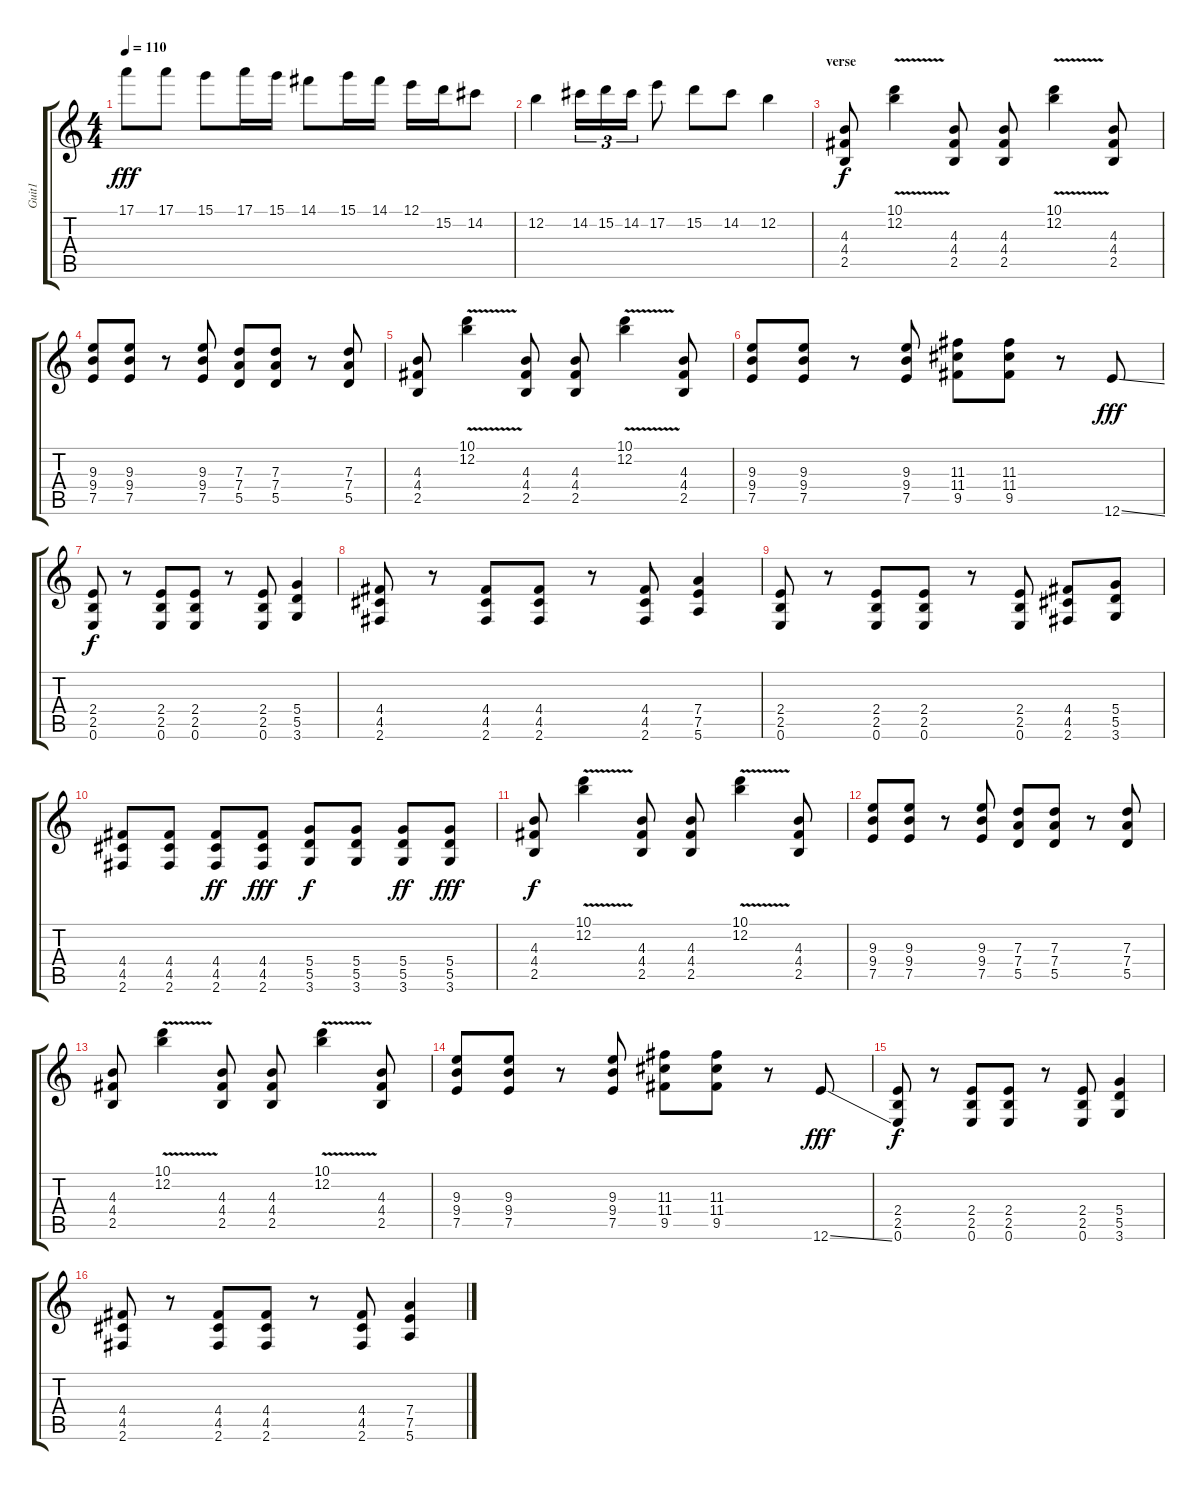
\track ("Guit1" "Guit1") {instrument acousticguitarnylon}
\staff {score tabs}
\tuning (E4 B3 G3 D3 A2 E2) {hide}
\ts (4 4)
\tempo 110
\clef g2
\ks c
17.1.8{dy fff} 17.1.8 15.1.8 17.1.16 15.1.16 14.1.8 15.1.16 14.1.16 12.1.16 15.2.16 14.2.8 |
12.2.4 14.2.16{tu (3 2)} 15.2.16{tu (3 2)} 14.2.16{tu (3 2)} 17.2.8 15.2.8 14.2.8 12.2.4 |
\section ("" "verse")
(4.3 4.4 2.5).8{dy f volume 11 instrument overdrivenguitar} (10.1{v} 12.2{v}).4 (4.3 4.4 2.5).8 (4.3 4.4 2.5).8 (10.1{v} 12.2{v}).4 (4.3 4.4 2.5).8 |
(9.3 9.4 7.5).8 (9.3 9.4 7.5).8 r.8 (9.3 9.4 7.5).8 (7.3 7.4 5.5).8 (7.3 7.4 5.5).8 r.8 (7.3 7.4 5.5).8 |
(4.3 4.4 2.5).8 (10.1{v} 12.2{v}).4 (4.3 4.4 2.5).8 (4.3 4.4 2.5).8 (10.1{v} 12.2{v}).4 (4.3 4.4 2.5).8 |
(9.3 9.4 7.5).8 (9.3 9.4 7.5).8 r.8 (9.3 9.4 7.5).8 (11.3 11.4 9.5).8 (11.3 11.4 9.5).8 r.8 12.6{ss}.8{dy fff} |
(2.4 2.5 0.6).8{dy f} r.8 (2.4 2.5 0.6).8 (2.4 2.5 0.6).8 r.8 (2.4 2.5 0.6).8 (5.4 5.5 3.6).4 |
(4.4 4.5 2.6).8 r.8 (4.4 4.5 2.6).8 (4.4 4.5 2.6).8 r.8 (4.4 4.5 2.6).8 (7.4 7.5 5.6).4 |
(2.4 2.5 0.6).8 r.8 (2.4 2.5 0.6).8 (2.4 2.5 0.6).8 r.8 (2.4 2.5 0.6).8 (4.4 4.5 2.6).8 (5.4 5.5 3.6).8 |
(4.4 4.5 2.6).8 (4.4 4.5 2.6).8 (4.4 4.5 2.6).8{dy ff} (4.4 4.5 2.6).8{dy fff} (5.4 5.5 3.6).8{dy f} (5.4 5.5 3.6).8 (5.4 5.5 3.6).8{dy ff} (5.4 5.5 3.6).8{dy fff} |
(4.3 4.4 2.5).8{dy f} (10.1{v} 12.2{v}).4 (4.3 4.4 2.5).8 (4.3 4.4 2.5).8 (10.1{v} 12.2{v}).4 (4.3 4.4 2.5).8 |
(9.3 9.4 7.5).8 (9.3 9.4 7.5).8 r.8 (9.3 9.4 7.5).8 (7.3 7.4 5.5).8 (7.3 7.4 5.5).8 r.8 (7.3 7.4 5.5).8 |
(4.3 4.4 2.5).8 (10.1{v} 12.2{v}).4 (4.3 4.4 2.5).8 (4.3 4.4 2.5).8 (10.1{v} 12.2{v}).4 (4.3 4.4 2.5).8 |
(9.3 9.4 7.5).8 (9.3 9.4 7.5).8 r.8 (9.3 9.4 7.5).8 (11.3 11.4 9.5).8 (11.3 11.4 9.5).8 r.8 12.6{ss}.8{dy fff} |
(2.4 2.5 0.6).8{dy f} r.8 (2.4 2.5 0.6).8 (2.4 2.5 0.6).8 r.8 (2.4 2.5 0.6).8 (5.4 5.5 3.6).4 |
(4.4 4.5 2.6).8 r.8 (4.4 4.5 2.6).8 (4.4 4.5 2.6).8 r.8 (4.4 4.5 2.6).8 (7.4 7.5 5.6).4
